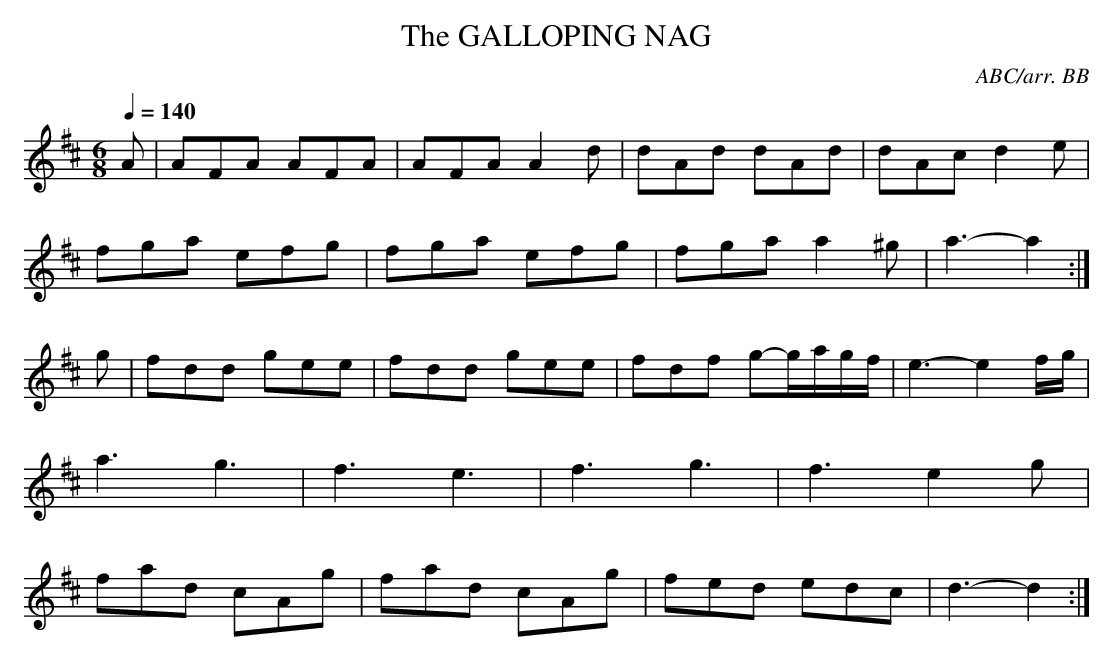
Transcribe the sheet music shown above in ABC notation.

X:1
T:GALLOPING NAG, The
C:ABC/arr. BB
L:1/8
Q:1/4=140
M:6/8
K:D
A|AFA AFA|AFA A2d|dAd dAd|dAc d2e|
fga efg|fga efg|fga a2^g|a3-a2 :|
g|fdd gee|fdd gee|fdf g-g/a/g/f/|e3-e2 f/g/|
a3 g3|f3 e3|f3 g3|f3 e2g|
fad cAg|fad cAg|fed edc|d3-d2 :|
